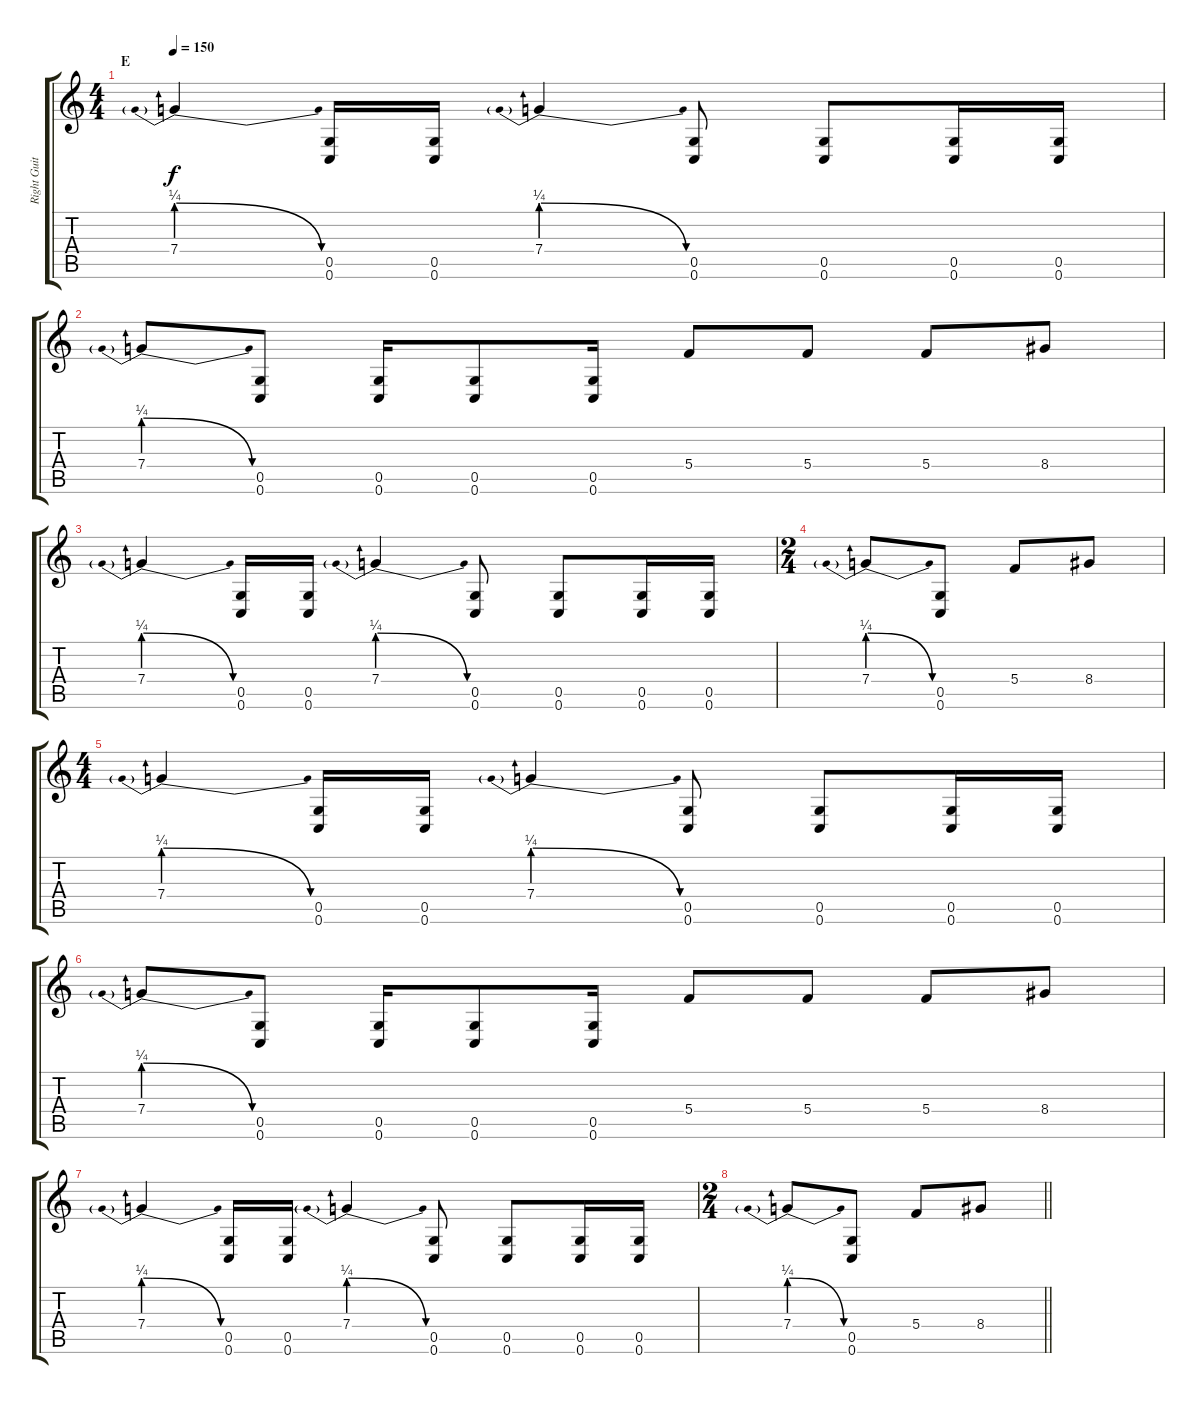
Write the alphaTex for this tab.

\track ("Right Guitar" "Right Guit") {instrument distortionguitar}
\staff {score tabs}
\tuning (D4 A3 F3 C3 G2 C2) {hide}
\ts (4 4)
\section ("" "E")
\tempo 150
\clef g2
\ks c
7.4{be (prebendrelease 0 1 60 0)}.4{dy f} (0.5 0.6).16 (0.5 0.6).16 7.4{be (prebendrelease 0 1 60 0)}.4 (0.5 0.6).8 (0.5 0.6).8 (0.5 0.6).16 (0.5 0.6).16 |
7.4{be (prebendrelease 0 1 60 0)}.8 (0.5 0.6).8 (0.5 0.6).16 (0.5 0.6).8 (0.5 0.6).16 5.4.8 5.4.8 5.4.8 8.4.8 |
7.4{be (prebendrelease 0 1 60 0)}.4 (0.5 0.6).16 (0.5 0.6).16 7.4{be (prebendrelease 0 1 60 0)}.4 (0.5 0.6).8 (0.5 0.6).8 (0.5 0.6).16 (0.5 0.6).16 |
\ts (2 4)
7.4{be (prebendrelease 0 1 60 0)}.8 (0.5 0.6).8 5.4.8 8.4.8 |
\ts (4 4)
7.4{be (prebendrelease 0 1 60 0)}.4 (0.5 0.6).16 (0.5 0.6).16 7.4{be (prebendrelease 0 1 60 0)}.4 (0.5 0.6).8 (0.5 0.6).8 (0.5 0.6).16 (0.5 0.6).16 |
7.4{be (prebendrelease 0 1 60 0)}.8 (0.5 0.6).8 (0.5 0.6).16 (0.5 0.6).8 (0.5 0.6).16 5.4.8 5.4.8 5.4.8 8.4.8 |
7.4{be (prebendrelease 0 1 60 0)}.4 (0.5 0.6).16 (0.5 0.6).16 7.4{be (prebendrelease 0 1 60 0)}.4 (0.5 0.6).8 (0.5 0.6).8 (0.5 0.6).16 (0.5 0.6).16 |
\ts (2 4)
\barLineRight lightlight
7.4{be (prebendrelease 0 1 60 0)}.8 (0.5 0.6).8 5.4.8 8.4.8
